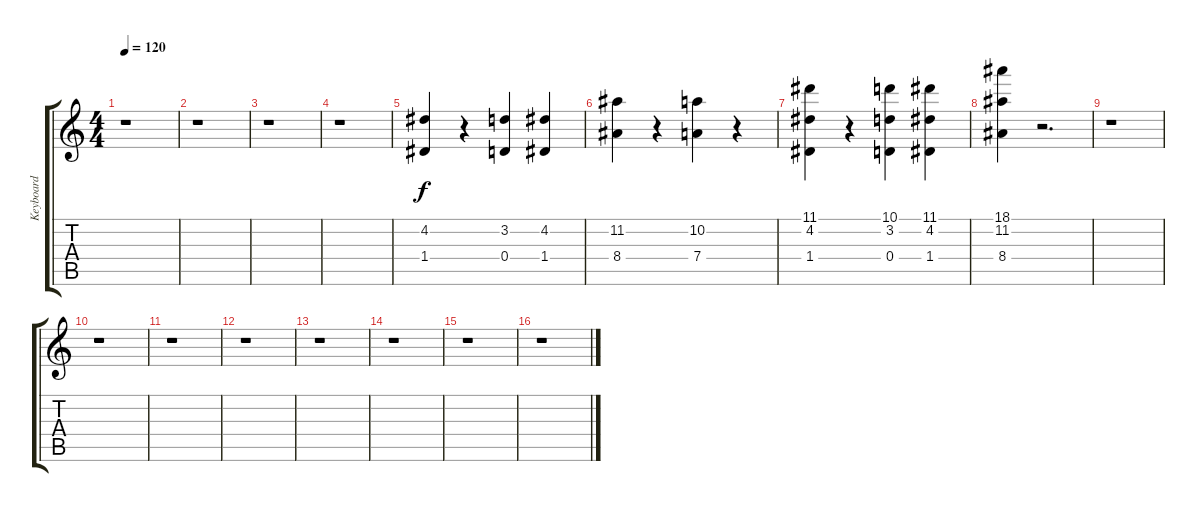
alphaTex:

\track ("Keyboard" "Keyboard") {instrument stringensemble1}
\staff {score tabs}
\tuning (E5 B4 G4 D4 A3 E3) {hide}
\ts (4 4)
\tempo 120
\clef g2
\ks c
r.1{dy f} |
r.1 |
r.1 |
r.1 |
(4.2 1.4).4 r.4 (3.2 0.4).4 (4.2 1.4).4 |
(11.2 8.4).4 r.4 (10.2 7.4).4 r.4 |
(11.1 4.2 1.4).4 r.4 (10.1 3.2 0.4).4 (11.1 4.2 1.4).4 |
(18.1 11.2 8.4).4 r.2{d} |
r.1 |
r.1 |
r.1 |
r.1 |
r.1 |
r.1 |
r.1 |
r.1
